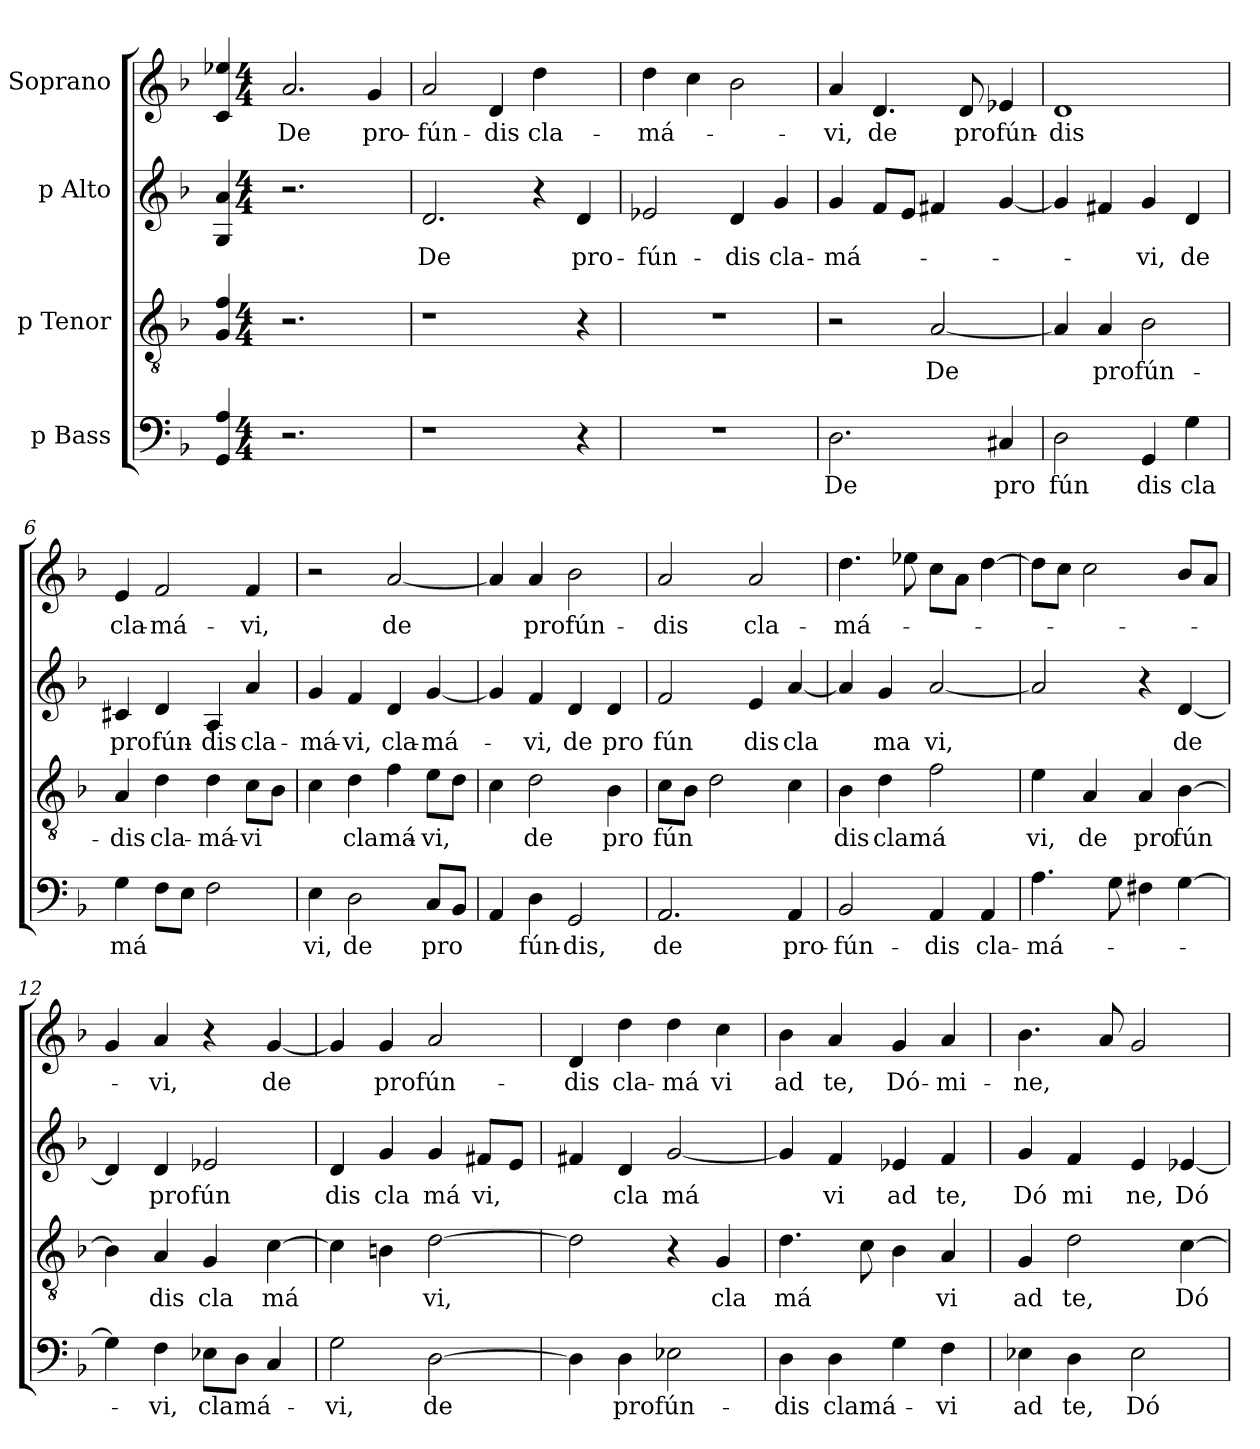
**kern	**text	**kern	**text	**kern	**text	**kern	**text
*part4	*part4	*part3	*part3	*part2	*part2	*part1	*part1
*staff4	*staff4	*staff3	*staff3	*staff2	*staff2	*staff1	*staff1
*I"p Bass	*	*I"p Tenor	*	*I"p Alto	*	*I"Soprano	*
!!LO:PB:g=z
*stria5	*	*stria5	*	*stria5	*	*stria5	*
*clefF4	*	*clefGv2	*	*clefG2	*	*clefG2	*
*k[b-]	*	*k[b-]	*	*k[b-]	*	*k[b-]	*
*F:	*	*F:	*	*F:	*	*F:	*
=1	=1	=1	=1	=1	=1	=1	=1
4A/ 4GG/	.	4f/ 4G/	.	4a/ 4G/	.	4ee-X/ 4c/	.
*M4/4	*	*M4/4	*	*M4/4	*	*M4/4	*
*met(c)	*	*met(c)	*	*met(c)	*	*met(c)	*
!	!	!	!	!	!	!	!LO:LY:b:cj
2.r	.	2.r	.	2.r	.	2.a/	De
!	!	!	!	!	!	!	!LO:LY:b:cj
4ryy	.	4ryy	.	4ryy	.	4g/	pro-
=2	=2	=2	=2	=2	=2	=2	=2
!	!	!	!	!	!LO:LY:b:cj	!	!LO:LY:b:cj
1r	.	1r	.	2.d/	De	2a/	-fún-
!	!	!	!	!	!	!	!LO:LY:b:cj
.	.	.	.	.	.	4d/	-dis
!	!	!	!	!	!	!	!LO:LY:b:cj
.	.	.	.	4r	.	4dd\	cla-
!	!	!	!	!	!LO:LY:b:cj	!	!
4r	.	4r	.	4d/	pro-	4ryy	.
=3	=3	=3	=3	=3	=3	=3	=3
!	!	!	!	!	!LO:LY:b:cj	!	!LO:LY:b
1r	.	1r	.	2e-X/	-fún-	4dd\	-má-
.	.	.	.	.	.	4cc\	.
!	!	!	!	!	!LO:LY:b:cj	!	!
.	.	.	.	4d/	-dis	2b-\	.
!	!	!	!	!	!LO:LY:b:cj	!	!
.	.	.	.	4g/	cla-	.	.
=4	=4	=4	=4	=4	=4	=4	=4
!	!LO:LY:b:cj	!	!	!	!LO:LY:b	!	!LO:LY:b:cj
2.D\	De	2r	.	4g/	-má-	4a/	-vi,
!	!	!	!	!	!	!	!LO:LY:b:cj
.	.	.	.	8f/L	.	4.d/	de
.	.	.	.	8e/J	.	.	.
!	!	!	!LO:LY:b:cj	!	!	!	!
.	.	[<2A/	De	4f#X/	.	.	.
!	!	!	!	!	!	!	!LO:LY:b
.	.	.	.	.	.	8d/	profún-
!	!LO:LY:b:cj	!	!	!	!	!	!
4C#X/	pro	.	.	[<4g/	.	4e-X/	.
=5	=5	=5	=5	=5	=5	=5	=5
!	!LO:LY:b:cj	!	!	!	!	!	!LO:LY:b:cj
2D\	fún	4A/]	.	4g/]	.	1d	-dis
!	!	!	!LO:LY:b	!	!	!	!
.	.	4A/	profún-	4f#X/	.	.	.
!	!LO:LY:b:cj	!	!	!	!LO:LY:b:cj	!	!
4GG/	dis	2B-\	.	4g/	-vi,	.	.
!	!LO:LY:b:cj	!	!	!	!LO:LY:b:cj	!	!
4G\	cla	.	.	4d/	de	.	.
=6	=6	=6	=6	=6	=6	=6	=6
!	!LO:LY:b	!	!LO:LY:b:cj	!	!LO:LY:b	!	!LO:LY:b:cj
4G\	má	4A/	-dis	4c#X/	profún-	4e/	cla-
!	!	!	!LO:LY:b:cj	!	!	!	!LO:LY:b:cj
8F\L	.	4d\	cla-	4d/	.	2f/	-má-
8E\J	.	.	.	.	.	.	.
!	!	!	!LO:LY:b:cj	!	!LO:LY:b:cj	!	!
2F\	.	4d\	-má-	4A/	-dis	.	.
!	!	!	!LO:LY:b:cj	!	!LO:LY:b:cj	!	!LO:LY:b:cj
.	.	8c\L	-vi	4a/	cla-	4f/	-vi,
.	.	8B-\J	.	.	.	.	.
=7	=7	=7	=7	=7	=7	=7	=7
!	!LO:LY:b:cj	!	!	!	!LO:LY:b:cj	!	!
4E\	vi,	4c\	.	4g/	-má-	2r	.
!	!LO:LY:b:cj	!	!LO:LY:b	!	!LO:LY:b:cj	!	!
2D\	de	4d\	clamá-	4f/	-vi,	.	.
!	!	!	!	!	!LO:LY:b:cj	!	!LO:LY:b:cj
.	.	4f\	.	4d/	cla-	[>2a/	de
!	!LO:LY:b	!	!LO:LY:b:cj	!	!LO:LY:b:cj	!	!
8C/L	pro	8e\L	-vi,	[>4g/	-má-	.	.
8BB-/J	.	8d\J	.	.	.	.	.
!!LO:LB:g=z
=8	=8	=8	=8	=8	=8	=8	=8
4AA/	.	4c\	.	4g/]	.	4a/]	.
!	!LO:LY:b:cj	!	!LO:LY:b:cj	!	!LO:LY:b:cj	!	!LO:LY:b
4D\	fún-	2d\	de	4f/	-vi,	4a/	profún-
!	!LO:LY:b:cj	!	!	!	!LO:LY:b:cj	!	!
2GG/	-dis,	.	.	4d/	de	2b-\	.
!	!	!	!LO:LY:b:cj	!	!LO:LY:b:cj	!	!
.	.	4B-\	pro	4d/	pro	.	.
=9	=9	=9	=9	=9	=9	=9	=9
!	!LO:LY:b:cj	!	!LO:LY:b	!	!LO:LY:b:cj	!	!LO:LY:b:cj
2.AA/	de	8c\L	fún	2f/	fún	2a/	-dis
.	.	8B-\J	.	.	.	.	.
.	.	2d\	.	.	.	.	.
!	!	!	!	!	!LO:LY:b:cj	!	!LO:LY:b:cj
.	.	.	.	4e/	dis	2a/	cla-
!	!LO:LY:b:cj	!	!	!	!LO:LY:b:cj	!	!
4AA/	pro-	4c\	.	[<4a/	cla	.	.
=10	=10	=10	=10	=10	=10	=10	=10
!	!LO:LY:b:cj	!	!LO:LY:b:cj	!	!	!	!LO:LY:b
2BB-/	-fún-	4B-\	dis	4a/]	.	4.dd\	-má-
!	!	!	!LO:LY:b	!	!LO:LY:b:cj	!	!
.	.	4d\	clamá	4g/	ma	.	.
.	.	.	.	.	.	8ee-X\	.
!	!LO:LY:b:cj	!	!	!	!LO:LY:b:cj	!	!
4AA/	-dis	2f\	.	[<2a/	vi,	8cc\L	.
.	.	.	.	.	.	8a\J	.
!	!LO:LY:b:cj	!	!	!	!	!	!
4AA/	cla-	.	.	.	.	[>4dd\	.
=11	=11	=11	=11	=11	=11	=11	=11
!	!LO:LY:b	!	!LO:LY:b:cj	!	!	!	!
4.A\	-má-	4e\	vi,	2a/]	.	8dd\L]	.
.	.	.	.	.	.	8cc\J	.
!	!	!	!LO:LY:b:cj	!	!	!	!
.	.	4A/	de	.	.	2cc\	.
8G\	.	.	.	.	.	.	.
!	!	!	!LO:LY:b:cj	!	!	!	!
4F#X\	.	4A/	pro	4r	.	.	.
!	!	!	!LO:LY:b	!	!LO:LY:b:cj	!	!
[>4G\	.	[>4B-\	fún	[<4d/	de	8b-/L	.
.	.	.	.	.	.	8a/J	.
=12	=12	=12	=12	=12	=12	=12	=12
4G\]	.	4B-\]	.	4d/]	.	4g/	.
!	!LO:LY:b:cj	!	!LO:LY:b:cj	!	!LO:LY:b	!	!LO:LY:b:cj
4F\	-vi,	4A/	dis	4d/	profún	4a/	-vi,
!	!LO:LY:b	!	!LO:LY:b:cj	!	!	!	!
8E-X\L	clamá-	4G/	cla	2e-X/	.	4r	.
8D\J	.	.	.	.	.	.	.
!	!	!	!LO:LY:b	!	!	!	!LO:LY:b:cj
4C/	.	[>4c\	má	.	.	[<4g/	de
=13	=13	=13	=13	=13	=13	=13	=13
!	!LO:LY:b:cj	!	!	!	!LO:LY:b:cj	!	!
2G\	-vi,	4c\]	.	4d/	dis	4g/]	.
!	!	!	!	!	!LO:LY:b:cj	!	!LO:LY:b
.	.	4Bn\	.	4g/	cla	4g/	profún-
!	!LO:LY:b:cj	!	!LO:LY:b:cj	!	!LO:LY:b:cj	!	!
[>2D\	de	[>2d\	vi,	4g/	má	2a/	.
!	!	!	!	!	!LO:LY:b:cj	!	!
.	.	.	.	8f#X/L	vi,	.	.
.	.	.	.	8e/J	.	.	.
=14	=14	=14	=14	=14	=14	=14	=14
!	!	!	!	!	!	!	!LO:LY:b:cj
4D\]	.	2d\]	.	4f#X/	.	4d/	-dis
!	!LO:LY:b	!	!	!	!LO:LY:b:cj	!	!LO:LY:b:cj
4D\	profún-	.	.	4d/	cla	4dd\	cla-
!	!	!	!	!	!LO:LY:b:cj	!	!LO:LY:b:cj
2E-X\	.	4r	.	[<2g/	má	4dd\	-má
!	!	!	!LO:LY:b:cj	!	!	!	!LO:LY:b:cj
.	.	4G/	cla	.	.	4cc\	vi
=15	=15	=15	=15	=15	=15	=15	=15
!	!LO:LY:b:cj	!	!LO:LY:b	!	!	!	!LO:LY:b:cj
4D\	-dis	4.d\	má	4g/]	.	4b-\	ad
!	!LO:LY:b	!	!	!	!LO:LY:b:cj	!	!LO:LY:b:cj
4D\	clamá-	.	.	4f/	vi	4a/	te,
.	.	8c\	.	.	.	.	.
!	!	!	!	!	!LO:LY:b:cj	!	!LO:LY:b:cj
4G\	.	4B-\	.	4e-X/	ad	4g/	Dó-
!	!LO:LY:b:cj	!	!LO:LY:b:cj	!	!LO:LY:b:cj	!	!LO:LY:b:cj
4F\	-vi	4A/	vi	4f/	te,	4a/	-mi-
!!LO:LB:g=z
=16	=16	=16	=16	=16	=16	=16	=16
!	!LO:LY:b:cj	!	!LO:LY:b:cj	!	!LO:LY:b:cj	!	!LO:LY:b
4E-X\	ad	4G/	ad	4g/	Dó	4.b-\	-ne,
!	!LO:LY:b:cj	!	!LO:LY:b:cj	!	!LO:LY:b:cj	!	!
4D\	te,	2d\	te,	4f/	mi	.	.
.	.	.	.	.	.	8a/	.
!	!LO:LY:b:cj	!	!	!	!LO:LY:b:cj	!	!
2E-\	Dó	.	.	4e/	ne,	2g/	.
!	!	!	!LO:LY:b:cj	!	!LO:LY:b:cj	!	!
.	.	[>4c\	Dó-	[<4e-X/	Dó	.	.
=	=	=	=	=	=	=	=
*-	*-	*-	*-	*-	*-	*-	*-
